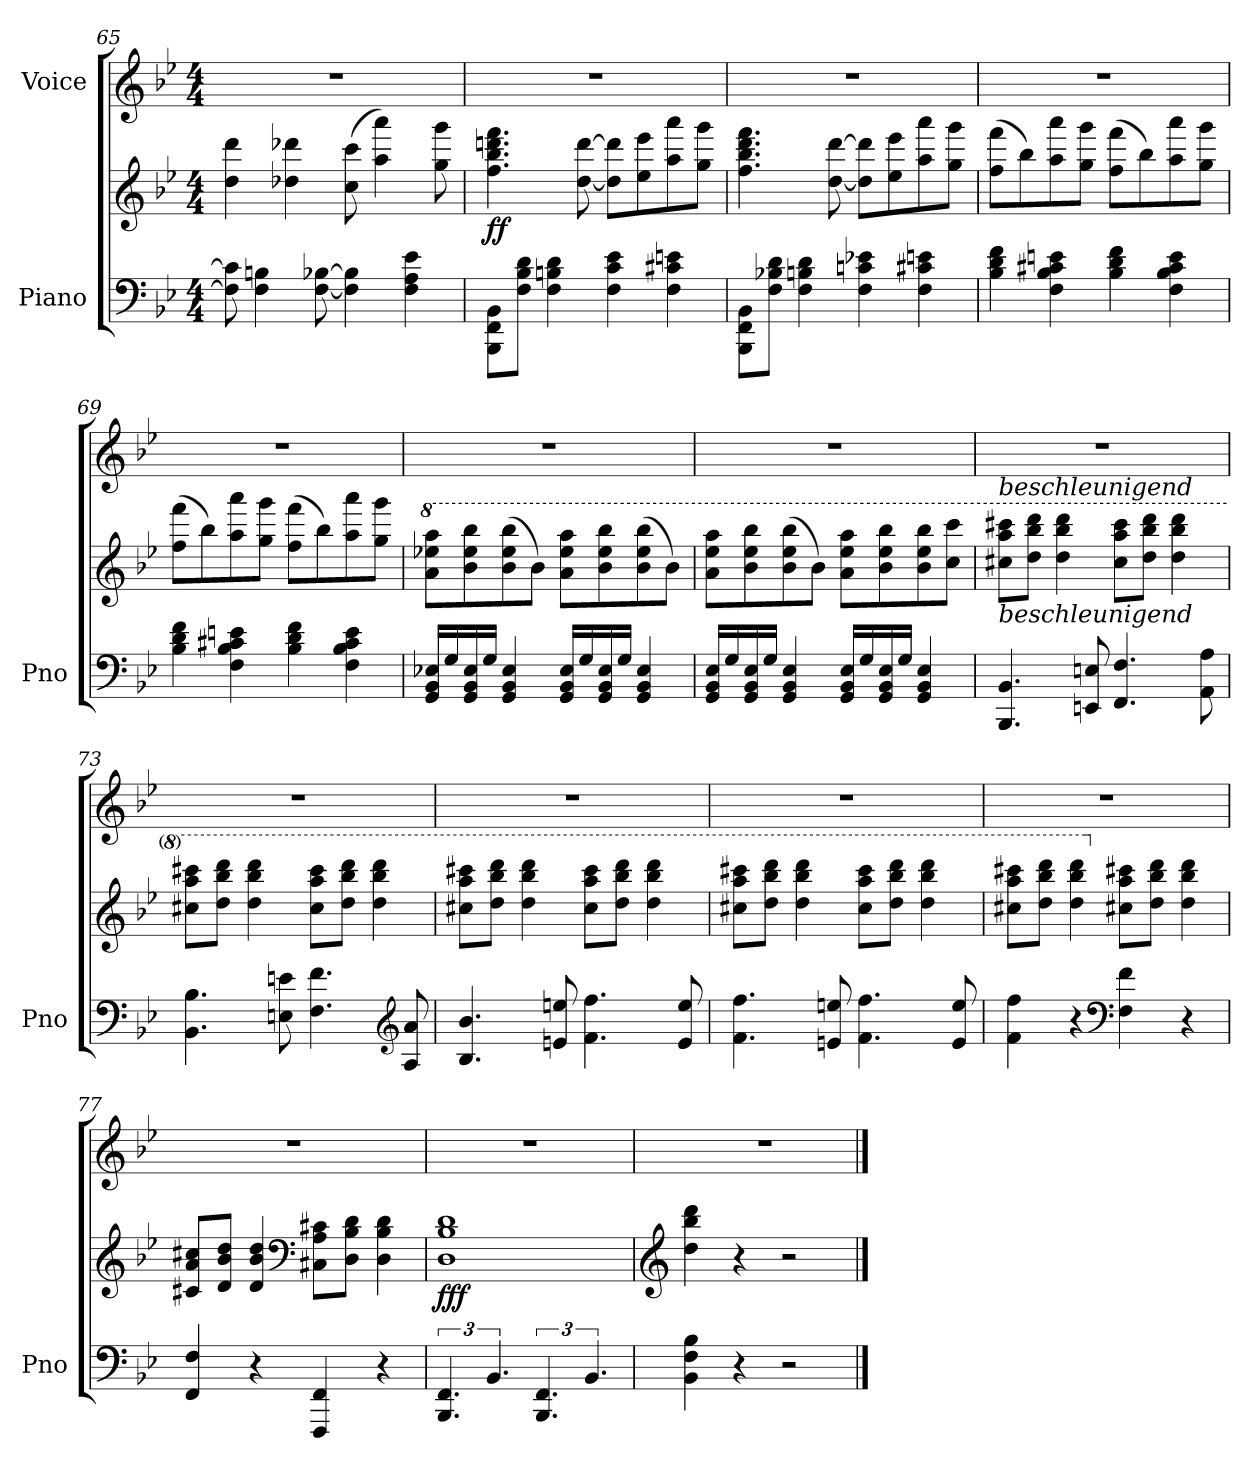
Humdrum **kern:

**kern	**kern	**dynam	**kern
*part2	*part2	*part2	*part1
*staff3	*staff2	*staff2/3	*staff1
*I"Piano	*	*	*I"Voice
*I'Pno	*	*	*
*clefF4	*clefG2	*	*clefG2
*k[b-e-]	*k[b-e-]	*	*k[b-e-]
*M4/4	*M4/4	*	*M4/4
=65	=65	=65	=65
8F\] 8c\]	4dd\ 4ddd\	.	1r
4F\ 4Bn\	.	.	.
.	4dd-X\ 4ddd-X\	.	.
[8F\ [8B-X\	.	.	.
4F\] 4B-\]	(8cc\ 8ccc\	.	.
.	4aa\ 4aaa\)	.	.
4F\ 4A\ 4e-\	.	.	.
.	8gg\ 8ggg\	.	.
!!LO:LB:g=z
=66	=66	=66	=66
!	!	!LO:DY:b	!
8BBB-\ 8FF\ 8BB-\L	4.ff\ 4.bb-\ 4.dddn\ 4.fff\	ff	1r
8F\ 8B-\ 8d\J	.	.	.
4F\ 4Bn\ 4d\	.	.	.
.	[8dd\ [8ddd\	.	.
4F\ 4c\ 4e-\	8dd\] 8ddd\]L	.	.
.	8ee-\ 8eee-\	.	.
4F\ 4c#X\ 4en\	8aa\ 8aaa\	.	.
.	8gg\ 8ggg\J	.	.
=67	=67	=67	=67
8BBB-\ 8FF\ 8BB-\L	4.ff\ 4.bb-\ 4.ddd\ 4.fff\	.	1r
8F\ 8B-X\ 8d\J	.	.	.
4F\ 4Bn\ 4d\	.	.	.
.	[8dd\ [8ddd\	.	.
4F\ 4cn\ 4e-X\	8dd\] 8ddd\]L	.	.
.	8ee-\ 8eee-\	.	.
4F\ 4c#X\ 4en\	8aa\ 8aaa\	.	.
.	8gg\ 8ggg\J	.	.
=68	=68	=68	=68
4B-\ 4d\ 4f\	(8ff\ 8fff\L	.	1r
.	8bb-\)	.	.
4F\ 4B-\ 4c#X\ 4en\	8aa\ 8aaa\	.	.
.	8gg\ 8ggg\J	.	.
4B-\ 4d\ 4f\	(8ff\ 8fff\L	.	.
.	8bb-\)	.	.
4F\ 4B-\ 4c#\ 4e\	8aa\ 8aaa\	.	.
.	8gg\ 8ggg\J	.	.
=69	=69	=69	=69
4B-\ 4d\ 4f\	(8ff\ 8fff\L	.	1r
.	8bb-\)	.	.
4F\ 4B-\ 4c#X\ 4en\	8aa\ 8aaa\	.	.
.	8gg\ 8ggg\J	.	.
4B-\ 4d\ 4f\	(8ff\ 8fff\L	.	.
.	8bb-\)	.	.
4F\ 4B-\ 4c#\ 4e\	8aa\ 8aaa\	.	.
.	8gg\ 8ggg\J	.	.
!!LO:LB:g=z
=70	=70	=70	=70
*	*8va	*	*
16GG/ 16BB-/ 16E-X/LL	8aa\ 8eee-X\ 8aaa\L	.	1r
16G/	.	.	.
16GG/ 16BB-/ 16E-/	8bb-\ 8eee-\ 8bbb-\	.	.
16G/JJ	.	.	.
4GG/ 4BB-/ 4E-/	(8bb-\ 8eee-\ 8bbb-\	.	.
.	8bb-\J)	.	.
16GG/ 16BB-/ 16E-/LL	8aa\ 8eee-\ 8aaa\L	.	.
16G/	.	.	.
16GG/ 16BB-/ 16E-/	8bb-\ 8eee-\ 8bbb-\	.	.
16G/JJ	.	.	.
4GG/ 4BB-/ 4E-/	(8bb-\ 8eee-\ 8bbb-\	.	.
.	8bb-\J)	.	.
!!LO:LB:g=z
=71	=71	=71	=71
16GG/ 16BB-/ 16E-/LL	8aa\ 8eee-\ 8aaa\L	.	1r
16G/	.	.	.
16GG/ 16BB-/ 16E-/	8bb-\ 8eee-\ 8bbb-\	.	.
16G/JJ	.	.	.
4GG/ 4BB-/ 4E-/	(8bb-\ 8eee-\ 8bbb-\	.	.
.	8bb-\J)	.	.
16GG/ 16BB-/ 16E-/LL	8aa\ 8eee-\ 8aaa\L	.	.
16G/	.	.	.
16GG/ 16BB-/ 16E-/	8bb-\ 8eee-\ 8bbb-\	.	.
16G/JJ	.	.	.
4GG/ 4BB-/ 4E-/	8bb-\ 8eee-\ 8bbb-\	.	.
.	8ccc\ 8cccc\J	.	.
=72	=72	=72	=72
!	!	!	!LO:TX:b:i:t=beschleunigend
!	!LO:TX:b:i:t=beschleunigend	!	!
4.BBB-/ 4.BB-/	8ccc#X\ 8aaa\ 8cccc#X\L	.	1r
.	8ddd\ 8bbb-\ 8dddd\J	.	.
.	4ddd\ 4bbb-\ 4dddd\	.	.
8EEn/ 8En/	.	.	.
4.FF/ 4.F/	8ccc#\ 8aaa\ 8cccc#\L	.	.
.	8ddd\ 8bbb-\ 8dddd\J	.	.
.	4ddd\ 4bbb-\ 4dddd\	.	.
8AA\ 8A\	.	.	.
=73	=73	=73	=73
4.BB-\ 4.B-\	8ccc#X\ 8aaa\ 8cccc#X\L	.	1r
.	8ddd\ 8bbb-\ 8dddd\J	.	.
.	4ddd\ 4bbb-\ 4dddd\	.	.
8En\ 8en\	.	.	.
4.F\ 4.f\	8ccc#\ 8aaa\ 8cccc#\L	.	.
.	8ddd\ 8bbb-\ 8dddd\J	.	.
.	4ddd\ 4bbb-\ 4dddd\	.	.
*clefG2	*	*	*
8A/ 8a/	.	.	.
=74	=74	=74	=74
4.B-/ 4.b-/	8ccc#X\ 8aaa\ 8cccc#X\L	.	1r
.	8ddd\ 8bbb-\ 8dddd\J	.	.
.	4ddd\ 4bbb-\ 4dddd\	.	.
8en/ 8een/	.	.	.
4.f\ 4.ff\	8ccc#\ 8aaa\ 8cccc#\L	.	.
.	8ddd\ 8bbb-\ 8dddd\J	.	.
.	4ddd\ 4bbb-\ 4dddd\	.	.
8e/ 8ee/	.	.	.
!!LO:LB:g=z
=75	=75	=75	=75
4.f\ 4.ff\	8ccc#X\ 8aaa\ 8cccc#X\L	.	1r
.	8ddd\ 8bbb-\ 8dddd\J	.	.
.	4ddd\ 4bbb-\ 4dddd\	.	.
8en/ 8een/	.	.	.
4.f\ 4.ff\	8ccc#\ 8aaa\ 8cccc#\L	.	.
.	8ddd\ 8bbb-\ 8dddd\J	.	.
.	4ddd\ 4bbb-\ 4dddd\	.	.
8e/ 8ee/	.	.	.
=76	=76	=76	=76
4f\ 4ff\	8ccc#X\ 8aaa\ 8cccc#X\L	.	1r
.	8ddd\ 8bbb-\ 8dddd\J	.	.
4r	4ddd\ 4bbb-\ 4dddd\	.	.
*clefF4	*	*	*
*	*X8va	*	*
4F\ 4f\	8cc#X\ 8aa\ 8ccc#X\L	.	.
.	8dd\ 8bb-\ 8ddd\J	.	.
4r	4dd\ 4bb-\ 4ddd\	.	.
=77	=77	=77	=77
4FF/ 4F/	8c#X/ 8a/ 8cc#X/L	.	1r
.	8d/ 8b-/ 8dd/J	.	.
4r	4d/ 4b-/ 4dd/	.	.
*	*clefF4	*	*
4FFF/ 4FF/	8C#X\ 8A\ 8c#X\L	.	.
.	8D\ 8B-\ 8d\J	.	.
4r	4D\ 4B-\ 4d\	.	.
=78	=78	=78	=78
!	!	!LO:DY:b	!
6.BBB-/ 6.FF/	1D 1B- 1d	fff	1r
6.BB-/	.	.	.
6.BBB-/ 6.FF/	.	.	.
6.BB-/	.	.	.
=79	=79	=79	=79
*	*clefG2	*	*
4BB-\ 4F\ 4B-\	4dd\ 4bb-\ 4ddd\	.	1r
4r	4r	.	.
2r	2r	.	.
==	==	==	==
*-	*-	*-	*-
